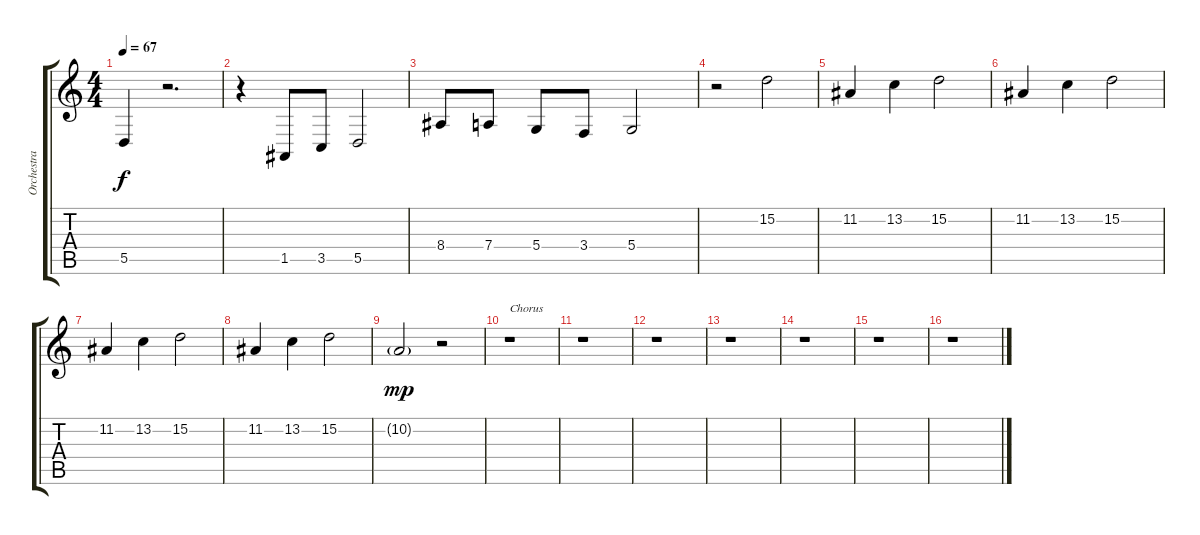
\track ("Orchestra" "Orchestra") {instrument stringensemble2}
\staff {score tabs}
\tuning (E4 B3 G3 D3 A2 E2) {hide}
\ts (4 4)
\tempo 67
\clef g2
\ks c
5.5{t}.4{dy f} r.2{d} |
r.4 1.5.8 3.5.8 5.5.2 |
8.4.8 7.4.8 5.4.8 3.4.8 5.4.2 |
r.2 15.2.2{volume 9} |
11.2.4 13.2.4 15.2.2 |
11.2.4 13.2.4 15.2.2 |
11.2.4 13.2.4 15.2.2 |
11.2.4 13.2.4 15.2.2 |
10.2{g}.2{dy mp} r.2 |
r.1{txt "Chorus"} |
r.1 |
r.1 |
r.1 |
r.1 |
r.1 |
r.1
